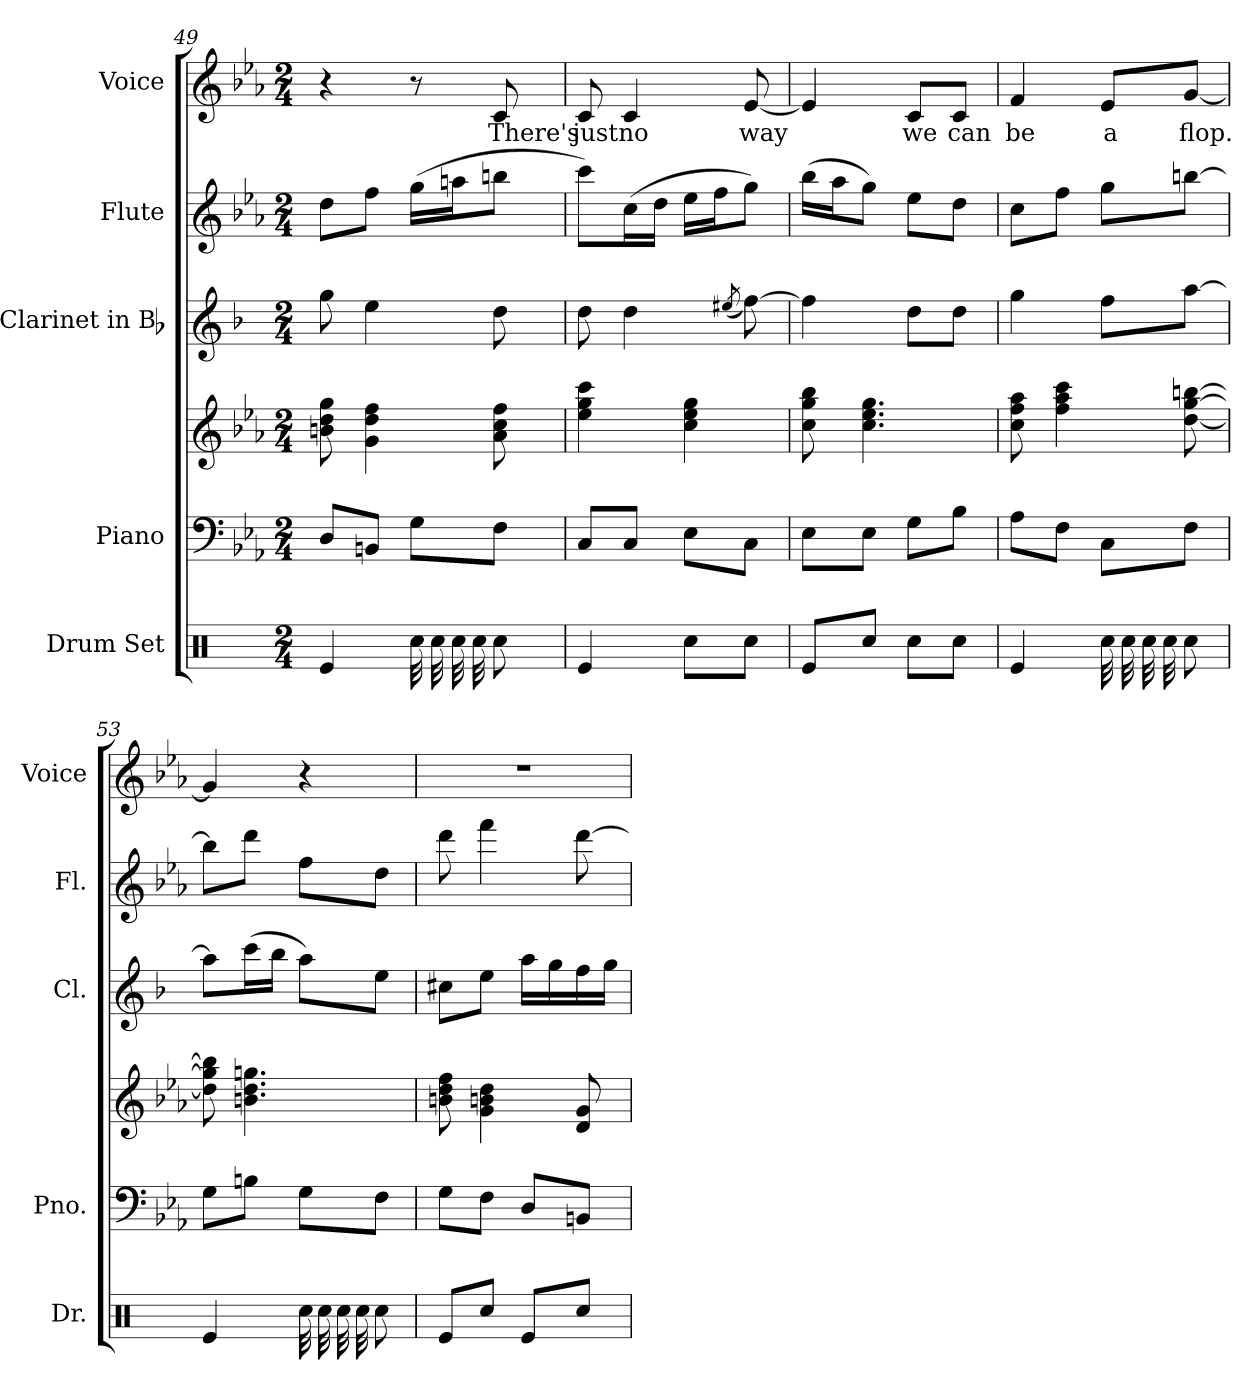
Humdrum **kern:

**kern	**kern	**kern	**kern	**kern	**kern	**text
*part5	*part4	*part4	*part3	*part2	*part1	*part1
*staff6	*staff5	*staff4	*staff3	*staff2	*staff1	*staff1
*I"Drum Set	*I"Piano	*	*I"Clarinet in Bb	*I"Flute	*I"Voice	*
*I'Dr.	*I'Pno.	*	*I'Cl.	*I'Fl.	*I'Voice	*
*clefX	*clefF4	*clefG2	*clefG2	*clefG2	*clefG2	*
*	*	*	*ITrd1c2	*	*	*
*k[]	*k[b-e-a-]	*k[b-e-a-]	*k[b-e-a-]	*k[b-e-a-]	*k[b-e-a-]	*
*C:	*E-:	*E-:	*E-:	*E-:	*E-:	*
*M2/4	*M2/4	*M2/4	*M2/4	*M2/4	*M2/4	*
=49	=49	=49	=49	=49	=49	=49
4Rei/	8Di/L	8bni\ 8ddi 8ggi	8ffi\	8ddi\L	4r	.
.	8BBni/J	4gi\ 4ddi 4ffi	4ddi\	8ffi\J	.	.
*tremolo	*	*	*	*	*	*
32Rcci\LLL	8Gi\L	.	.	(16ggi\LL	8r	.
32Rcci\	.	.	.	.	.	.
32Rcci\	.	.	.	16aani\J	.	.
32Rcci\	.	.	.	.	.	.
*Xtremolo	*	*	*	*	*	*
!	!	!	!	!	!	!LO:LY:b:color=#000000
8Rcci\J	8Fi\J	8a-i\ 8cci 8ffi	8cci\	8bbni\J	8ci/	There's
=50	=50	=50	=50	=50	=50	=50
!	!	!	!	!	!	!LO:LY:b:color=#000000
4Rei/	8Ci/L	4ee-i\ 4ggi 4ccci	8cci\	8ccci\L)	8ci/	just
!	!	!	!	!	!	!LO:LY:b:color=#000000
.	8Ci/J	.	4cci\	(16cci\L	4ci/	no
.	.	.	.	16ddi\JJ	.	.
8Rcci\L	8E-i\L	4cci\ 4ee-i 4ggi	.	16ee-i\LL	.	.
.	.	.	.	16ffi\J	.	.
.	.	.	(8qdd#Xi/	.	.	.
!	!	!	!	!	!	!LO:LY:b:color=#000000
8Rcci\J	8Ci\J	.	[8ee-i\)	8ggi\J)	[8e-i/	way
!!LO:PB:g=z
=51	=51	=51	=51	=51	=51	=51
8Rei/L	8E-i\L	8cci\ 8ggi 8bb-i	4ee-i\]	(16bb-i\LL	4e-i/]	.
.	.	.	.	16aa-i\J	.	.
8Rcci/J	8E-i\J	4.cci\ 4.ee-i 4.ggi	.	8ggi\J)	.	.
!	!	!	!	!	!	!LO:LY:b:color=#000000
8Rcci\L	8Gi\L	.	8cci\L	8ee-i\L	8ci/L	we
!	!	!	!	!	!	!LO:LY:b:color=#000000
8Rcci\J	8B-i\J	.	8cci\J	8ddi\J	8ci/J	can
=52	=52	=52	=52	=52	=52	=52
!	!	!	!	!	!	!LO:LY:b:color=#000000
4Rei/	8A-i\L	8cci\ 8ffi 8aa-i	4ffi\	8cci\L	4fi/	be
.	8Fi\J	4ffi\ 4aa-i 4ccci	.	8ffi\J	.	.
!	!	!	!	!	!	!LO:LY:b:color=#000000
*tremolo	*	*	*	*	*	*
32Rcci\LLL	8Ci\L	.	8ee-i\L	8ggi\L	8e-i/L	a
32Rcci\	.	.	.	.	.	.
32Rcci\	.	.	.	.	.	.
32Rcci\	.	.	.	.	.	.
*Xtremolo	*	*	*	*	*	*
!	!	!	!	!	!	!LO:LY:b:color=#000000
8Rcci\J	8Fi\J	[8ddi\ [8ggi [8bbni	[8ggi\J	[8bbni\J	[8gi/J	flop.
=53	=53	=53	=53	=53	=53	=53
4Rei/	8Gi\L	8ddi\] 8ggi] 8bbi]	8ggi\L]	8bbni\L]	4gi/]	.
.	8Bni\J	4.bni\ 4.ddi 4.ggni	(16bb-i\L	8dddi\J	.	.
.	.	.	16aa-i\JJ	.	.	.
*tremolo	*	*	*	*	*	*
32Rcci\LLL	8Gi\L	.	8ggi\L)	8ffi\L	4r	.
32Rcci\	.	.	.	.	.	.
32Rcci\	.	.	.	.	.	.
32Rcci\	.	.	.	.	.	.
*Xtremolo	*	*	*	*	*	*
8Rcci\J	8Fi\J	.	8ddi\J	8ddi\J	.	.
=54	=54	=54	=54	=54	=54	=54
!	!	!	!	!	!LO:N:vis=1	!
8Rei/L	8Gi\L	8bni\ 8ddi 8ffi	8bni\L	8dddi\	2r	.
8Rcci/J	8Fi\J	4gi\ 4bni 4ddi	8ddi\J	4fffi\	.	.
8Rei/L	8Di/L	.	16ggi\LL	.	.	.
.	.	.	16ffi\	.	.	.
8Rcci/J	8BBni/J	8di/ 8gi	16ee-i\	[8dddi\	.	.
.	.	.	16ffi\JJ	.	.	.
=	=	=	=	=	=	=
*-	*-	*-	*-	*-	*-	*-
